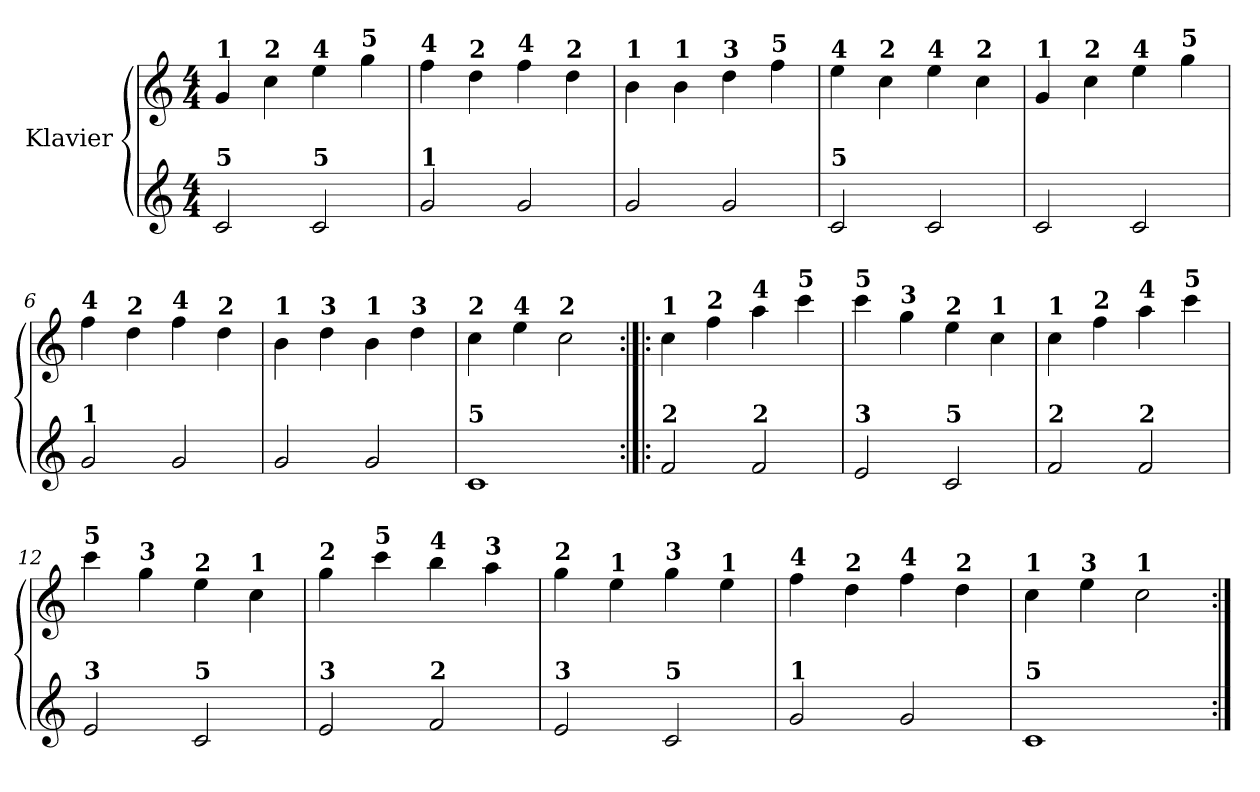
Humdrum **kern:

**kern	**kern
*part1	*part1
*staff2	*staff1
*I"Klavier	*
!!LO:PB:g=z
*clefG2	*clefG2
*k[]	*k[]
*C:	*C:
*M4/4	*M4/4
=1	=1
!	!LO:TX:a:B:t=1
!LO:TX:a:B:t=5	!
2ci/	4gi/
!	!LO:TX:a:B:t=2
.	4cci\
!	!LO:TX:a:B:t=4
!LO:TX:a:B:t=5	!
2ci/	4eei\
!	!LO:TX:a:B:t=5
.	4ggi\
=2	=2
!	!LO:TX:a:B:t=4
!LO:TX:a:B:t=1	!
2gi/	4ffi\
!	!LO:TX:a:B:t=2
.	4ddi\
!	!LO:TX:a:B:t=4
2gi/	4ffi\
!	!LO:TX:a:B:t=2
.	4ddi\
=3	=3
!	!LO:TX:a:B:t=1
2gi/	4bi\
!	!LO:TX:a:B:t=1
.	4bi\
!	!LO:TX:a:B:t=3
2gi/	4ddi\
!	!LO:TX:a:B:t=5
.	4ffi\
=4	=4
!	!LO:TX:a:B:t=4
!LO:TX:a:B:t=5	!
2ci/	4eei\
!	!LO:TX:a:B:t=2
.	4cci\
!	!LO:TX:a:B:t=4
2ci/	4eei\
!	!LO:TX:a:B:t=2
.	4cci\
=5	=5
!	!LO:TX:a:B:t=1
2ci/	4gi/
!	!LO:TX:a:B:t=2
.	4cci\
!	!LO:TX:a:B:t=4
2ci/	4eei\
!	!LO:TX:a:B:t=5
.	4ggi\
=6	=6
!	!LO:TX:a:B:t=4
!LO:TX:a:B:t=1	!
2gi/	4ffi\
!	!LO:TX:a:B:t=2
.	4ddi\
!	!LO:TX:a:B:t=4
2gi/	4ffi\
!	!LO:TX:a:B:t=2
.	4ddi\
!!LO:LB:g=z
=7	=7
!	!LO:TX:a:B:t=1
2gi/	4bi\
!	!LO:TX:a:B:t=3
.	4ddi\
!	!LO:TX:a:B:t=1
2gi/	4bi\
!	!LO:TX:a:B:t=3
.	4ddi\
=8	=8
!	!LO:TX:a:B:t=2
!LO:TX:a:B:t=5	!
1ci	4cci\
!	!LO:TX:a:B:t=4
.	4eei\
!	!LO:TX:a:B:t=2
.	2cci\
=9:|!|:	=9:|!|:
!	!LO:TX:a:B:t=1
!LO:TX:a:B:t=2	!
2fi/	4cci\
!	!LO:TX:a:B:t=2
.	4ffi\
!	!LO:TX:a:B:t=4
!LO:TX:a:B:t=2	!
2fi/	4aai\
!	!LO:TX:a:B:t=5
.	4ccci\
=10	=10
!	!LO:TX:a:B:t=5
!LO:TX:a:B:t=3	!
2ei/	4ccci\
!	!LO:TX:a:B:t=3
.	4ggi\
!	!LO:TX:a:B:t=2
!LO:TX:a:B:t=5	!
2ci/	4eei\
!	!LO:TX:a:B:t=1
.	4cci\
=11	=11
!	!LO:TX:a:B:t=1
!LO:TX:a:B:t=2	!
2fi/	4cci\
!	!LO:TX:a:B:t=2
.	4ffi\
!	!LO:TX:a:B:t=4
!LO:TX:a:B:t=2	!
2fi/	4aai\
!	!LO:TX:a:B:t=5
.	4ccci\
!!LO:LB:g=z
=12	=12
!	!LO:TX:a:B:t=5
!LO:TX:a:B:t=3	!
2ei/	4ccci\
!	!LO:TX:a:B:t=3
.	4ggi\
!	!LO:TX:a:B:t=2
!LO:TX:a:B:t=5	!
2ci/	4eei\
!	!LO:TX:a:B:t=1
.	4cci\
=13	=13
!	!LO:TX:a:B:t=2
!LO:TX:a:B:t=3	!
2ei/	4ggi\
!	!LO:TX:a:B:t=5
.	4ccci\
!	!LO:TX:a:B:t=4
!LO:TX:a:B:t=2	!
2fi/	4bbi\
!	!LO:TX:a:B:t=3
.	4aai\
=14	=14
!	!LO:TX:a:B:t=2
!LO:TX:a:B:t=3	!
2ei/	4ggi\
!	!LO:TX:a:B:t=1
.	4eei\
!	!LO:TX:a:B:t=3
!LO:TX:a:B:t=5	!
2ci/	4ggi\
!	!LO:TX:a:B:t=1
.	4eei\
=15	=15
!	!LO:TX:a:B:t=4
!LO:TX:a:B:t=1	!
2gi/	4ffi\
!	!LO:TX:a:B:t=2
.	4ddi\
!	!LO:TX:a:B:t=4
2gi/	4ffi\
!	!LO:TX:a:B:t=2
.	4ddi\
=16	=16
!	!LO:TX:a:B:t=1
!LO:TX:a:B:t=5	!
1ci	4cci\
!	!LO:TX:a:B:t=3
.	4eei\
!	!LO:TX:a:B:t=1
.	2cci\
=:|!	=:|!
*-	*-
